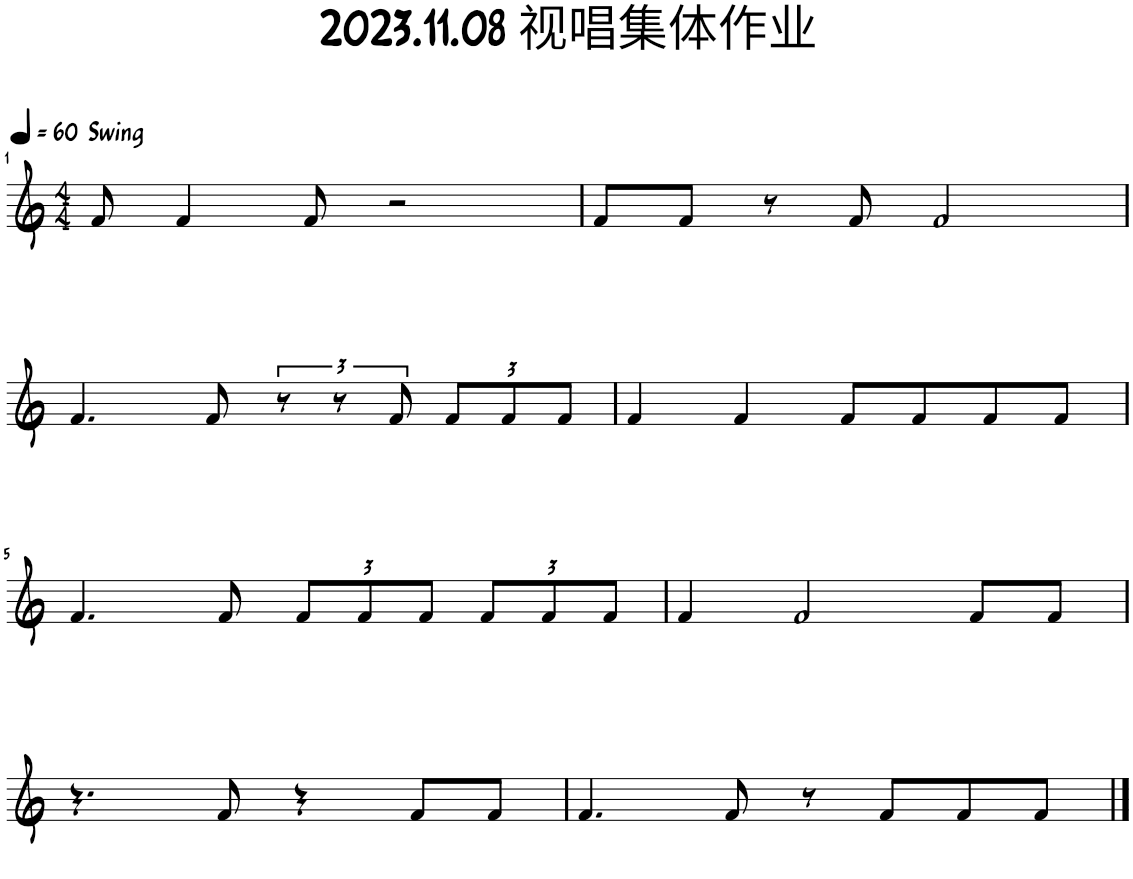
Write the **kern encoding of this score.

**kern
*part1
*staff1
*I"Piano
*I'Pno.
*clefG2
*k[]
*M4/4
*MM60
=1
!LO:TX:a:B:t=Swing
8f/
4f/
8f/
2r
=2
8f/L
8f/J
8r
8f/
2f/
!!LO:LB:g=z
=3
4.f/
8f/
12r
12r
12f/
*Xbrackettup
12f/L
12f/
12f/J
=4
4f/
4f/
8f/L
8f/
8f/
8f/J
!!LO:LB:g=z
=5
4.f/
8f/
12f/L
12f/
12f/J
12f/L
12f/
12f/J
=6
4f/
2f/
8f/L
8f/J
!!LO:LB:g=z
=7
4.r
8f/
4r
8f/L
8f/J
=8
4.f/
8f/
8r
8f/L
8f/
8f/J
==
*-
